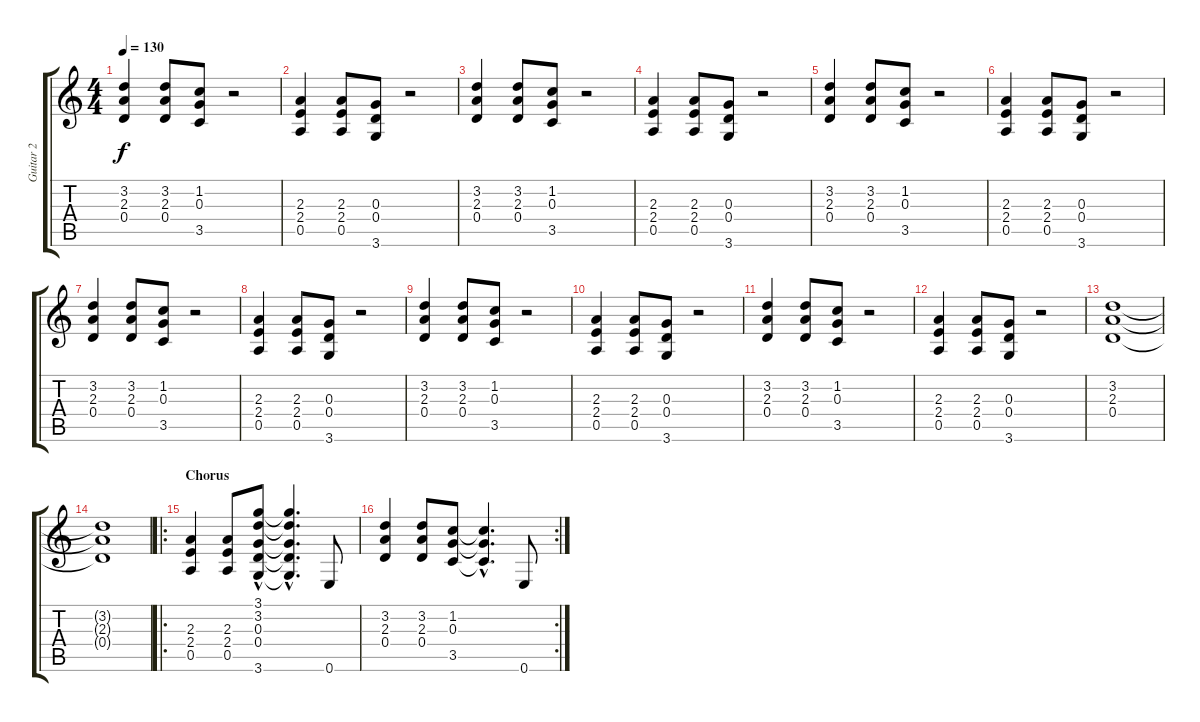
\track ("Guitar 2" "Guitar 2") {instrument distortionguitar}
\staff {score tabs}
\tuning (E4 B3 G3 D3 A2 E2) {hide}
\ts (4 4)
\tempo 130
\clef g2
\ks c
(3.2 2.3 0.4).4{dy f} (3.2 2.3 0.4).8 (1.2 0.3 3.5).8 r.2 |
(2.3 2.4 0.5).4 (2.3 2.4 0.5).8 (0.3 0.4 3.6).8 r.2 |
(3.2 2.3 0.4).4 (3.2 2.3 0.4).8 (1.2 0.3 3.5).8 r.2 |
(2.3 2.4 0.5).4 (2.3 2.4 0.5).8 (0.3 0.4 3.6).8 r.2 |
(3.2 2.3 0.4).4 (3.2 2.3 0.4).8 (1.2 0.3 3.5).8 r.2 |
(2.3 2.4 0.5).4 (2.3 2.4 0.5).8 (0.3 0.4 3.6).8 r.2 |
(3.2 2.3 0.4).4 (3.2 2.3 0.4).8 (1.2 0.3 3.5).8 r.2 |
(2.3 2.4 0.5).4 (2.3 2.4 0.5).8 (0.3 0.4 3.6).8 r.2 |
(3.2 2.3 0.4).4 (3.2 2.3 0.4).8 (1.2 0.3 3.5).8 r.2 |
(2.3 2.4 0.5).4 (2.3 2.4 0.5).8 (0.3 0.4 3.6).8 r.2 |
(3.2 2.3 0.4).4 (3.2 2.3 0.4).8 (1.2 0.3 3.5).8 r.2 |
(2.3 2.4 0.5).4 (2.3 2.4 0.5).8 (0.3 0.4 3.6).8 r.2 |
(3.2 2.3 0.4).1 |
(3.2{t} 2.3{t} 0.4{t}).1 |
\ro
\section ("" "Chorus")
(2.3 2.4 0.5).4 (2.3 2.4 0.5).8 (3.1 3.2 0.3 0.4{hac} 3.6).8 (3.1{hac t} 3.2{hac t} 0.3{hac t} 0.4{hac t} 3.6{hac t}).4{d} 0.6.8 |
\rc 2
(3.2 2.3 0.4).4 (3.2 2.3 0.4).8 (1.2 0.3 3.5).8 (1.2{hac t} 0.3{hac t} 3.5{hac t}).4{d} 0.6.8
